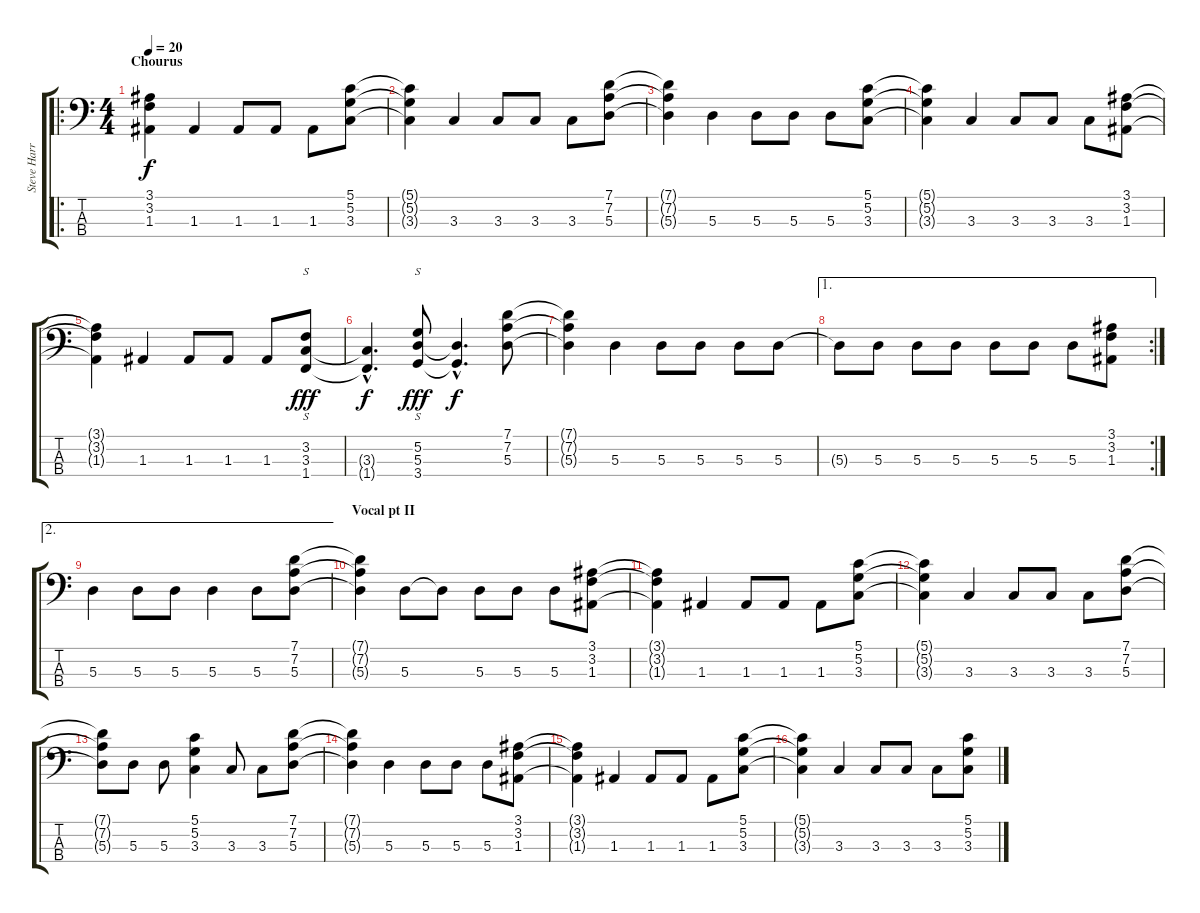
\track ("Steve Harris" "Steve Harr") {instrument electricbasspick}
\staff {score tabs}
\tuning (G2 D2 A1 E1) {hide}
\ro
\ts (4 4)
\section ("" "Chourus")
\tempo 20
\clef f4
\ks c
(3.1{t} 3.2{t} 1.3{t}).4{dy f} 1.3.4 1.3.8 1.3.8 1.3.8 (5.1 5.2 3.3).8 |
(5.1{t} 5.2{t} 3.3{t}).4 3.3.4 3.3.8 3.3.8 3.3.8 (7.1 7.2 5.3).8 |
(7.1{t} 7.2{t} 5.3{t}).4 5.3.4 5.3.8 5.3.8 5.3.8 (5.1 5.2 3.3).8 |
(5.1{t} 5.2{t} 3.3{t}).4 3.3.4 3.3.8 3.3.8 3.3.8 (3.1 3.2 1.3).8 |
(3.1{t} 3.2{t} 1.3{t}).4 1.3.4 1.3.8 1.3.8 1.3.8 (3.2 3.3 1.4).8{s dy fff instrument slapbass1} |
(3.3{hac t} 1.4{hac t}).4{d dy f} (5.2 5.3 3.4).8{s dy fff} (5.3{hac t} 3.4{hac t}).4{d dy f} (7.1 7.2 5.3).8{instrument electricbasspick} |
(7.1{t} 7.2{t} 5.3{t}).4 5.3.4 5.3.8 5.3.8 5.3.8 5.3.8 |
\ae 1
\rc 2
5.3{t}.8 5.3.8 5.3.8 5.3.8 5.3.8 5.3.8 5.3.8 (3.1 3.2 1.3).8 |
\ae 2
5.3.4 5.3.8 5.3.8 5.3.4 5.3.8 (7.1 7.2 5.3).8 |
\section ("" "Vocal pt II")
(7.1{t} 7.2{t} 5.3{t}).4 5.3.8 5.3{t}.8 5.3.8 5.3.8 5.3.8 (3.1 3.2 1.3).8 |
(3.1{t} 3.2{t} 1.3{t}).4 1.3.4 1.3.8 1.3.8 1.3.8 (5.1 5.2 3.3).8 |
(5.1{t} 5.2{t} 3.3{t}).4 3.3.4 3.3.8 3.3.8 3.3.8 (7.1 7.2 5.3).8 |
(7.1{t} 7.2{t} 5.3{t}).8 5.3.8 5.3.8 (5.1 5.2 3.3).4 3.3.8 3.3.8 (7.1 7.2 5.3).8 |
(7.1{t} 7.2{t} 5.3{t}).4 5.3.4 5.3.8 5.3.8 5.3.8 (3.1 3.2 1.3).8 |
(3.1{t} 3.2{t} 1.3{t}).4 1.3.4 1.3.8 1.3.8 1.3.8 (5.1 5.2 3.3).8 |
(5.1{t} 5.2{t} 3.3{t}).4 3.3.4 3.3.8 3.3.8 3.3.8 (5.1 5.2 3.3).8
